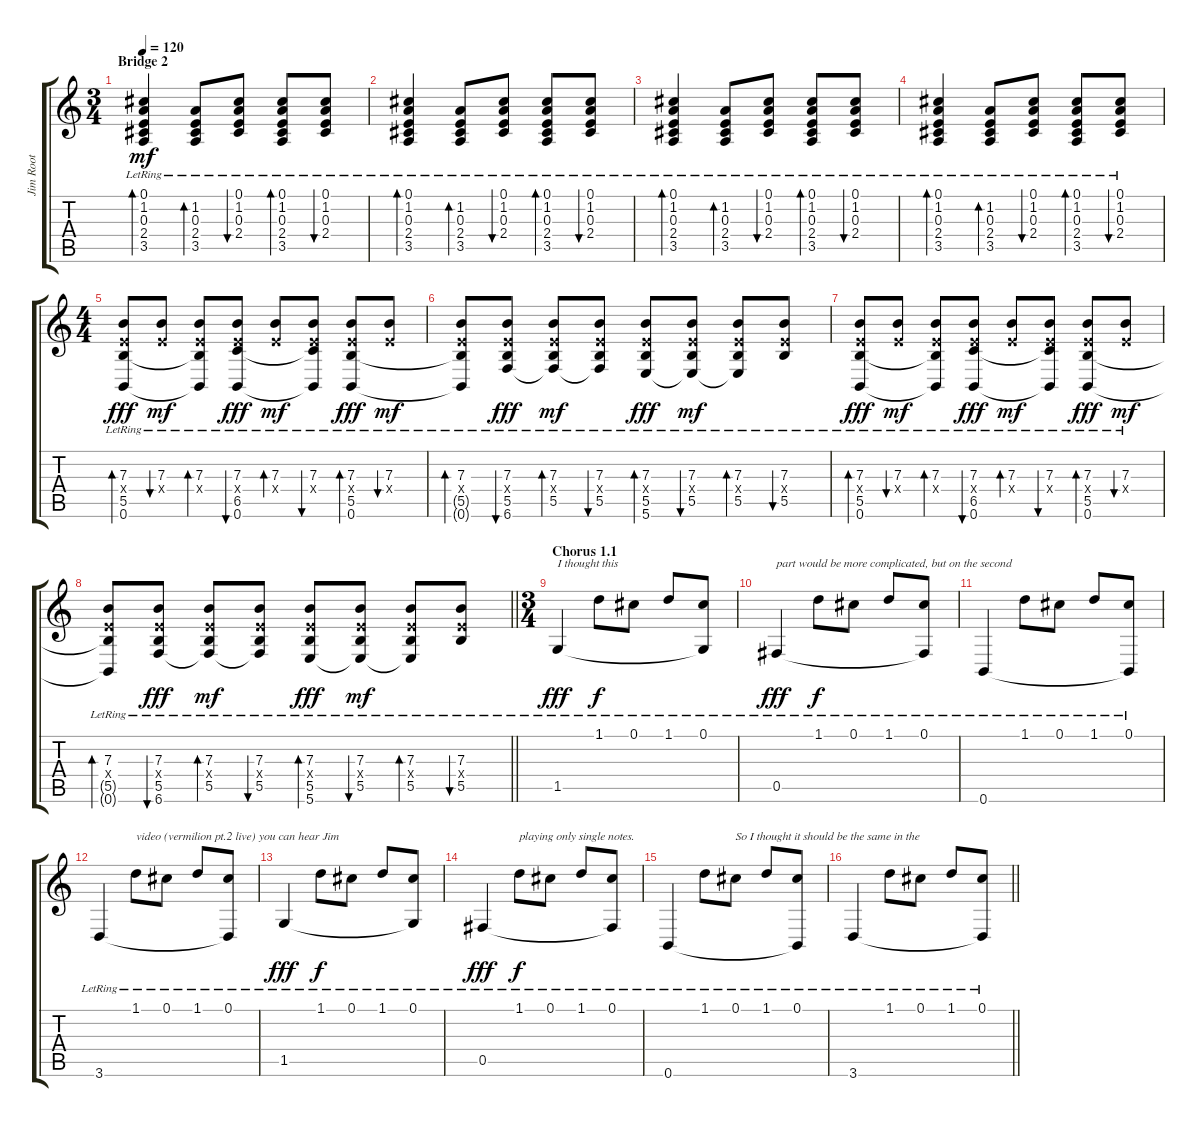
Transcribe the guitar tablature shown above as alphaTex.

\track ("Jim Root" "Jim Root") {instrument acousticguitarsteel}
\staff {score tabs}
\tuning (Db4 Ab3 E3 B2 Gb2 B1) {hide}
\ts (3 4)
\section ("" "Bridge 2")
\tempo 120
\clef g2
\ks c
(0.1{lr} 1.2{lr} 0.3{lr} 2.4{lr} 3.5{lr}).4{bd 60 dy mf} (1.2{lr} 0.3{lr} 2.4{lr} 3.5{lr}).8{bd 60} (0.1{lr} 1.2{lr} 0.3{lr} 2.4{lr}).8{bu 60} (0.1{lr} 1.2{lr} 0.3{lr} 2.4{lr} 3.5{lr}).8{bd 60} (0.1{lr} 1.2{lr} 0.3{lr} 2.4{lr}).8{bu 60} |
(0.1{lr} 1.2{lr} 0.3{lr} 2.4{lr} 3.5{lr}).4{bd 60} (1.2{lr} 0.3{lr} 2.4{lr} 3.5{lr}).8{bd 60} (0.1{lr} 1.2{lr} 0.3{lr} 2.4{lr}).8{bu 60} (0.1{lr} 1.2{lr} 0.3{lr} 2.4{lr} 3.5{lr}).8{bd 60} (0.1{lr} 1.2{lr} 0.3{lr} 2.4{lr}).8{bu 60} |
(0.1{lr} 1.2{lr} 0.3{lr} 2.4{lr} 3.5{lr}).4{bd 60} (1.2{lr} 0.3{lr} 2.4{lr} 3.5{lr}).8{bd 60} (0.1{lr} 1.2{lr} 0.3{lr} 2.4{lr}).8{bu 60} (0.1{lr} 1.2{lr} 0.3{lr} 2.4{lr} 3.5{lr}).8{bd 60} (0.1{lr} 1.2{lr} 0.3{lr} 2.4{lr}).8{bu 60} |
(0.1{lr} 1.2{lr} 0.3{lr} 2.4{lr} 3.5{lr}).4{bd 60} (1.2{lr} 0.3{lr} 2.4{lr} 3.5{lr}).8{bd 60} (0.1{lr} 1.2{lr} 0.3{lr} 2.4{lr}).8{bu 60} (0.1{lr} 1.2{lr} 0.3{lr} 2.4{lr} 3.5{lr}).8{bd 60} (0.1{lr} 1.2{lr} 0.3{lr} 2.4{lr}).8{bu 60} |
\ts (4 4)
(7.3{lr} 5.4{x} 5.5{lr} 0.6{lr}).8{bd 60 dy fff} (7.3{lr} 5.4{x}).8{bu 60 dy mf} (7.3{lr} 5.4{x} 5.5{t} 0.6{t}).8{bd 60} (7.3{lr} 5.4{x} 6.5{lr} 0.6{lr}).8{bu 60 dy fff} (7.3{lr} 5.4{x}).8{bd 60 dy mf} (7.3{lr} 5.4{x} 6.5{t} 0.6{t}).8{bu 60} (7.3{lr} 5.4{x} 5.5{lr} 0.6{lr}).8{bd 60 dy fff} (7.3{lr} 5.4{x}).8{bu 60 dy mf} |
(7.3{lr} 5.4{x} 5.5{t} 0.6{t}).8{bd 60} (7.3{lr} 5.4{x} 5.5{lr} 6.6{lr}).8{bu 60 dy fff} (7.3{lr} 5.4{x} 5.5{lr} 6.6{t}).8{bd 60 dy mf} (7.3{lr} 5.4{x} 5.5{lr} 6.6{t}).8{bu 60} (7.3{lr} 5.4{x} 5.5{lr} 5.6{lr}).8{bd 60 dy fff} (7.3{lr} 5.4{x} 5.5{lr} 5.6{t}).8{bu 60 dy mf} (7.3{lr} 5.4{x} 5.5{lr} 5.6{t}).8{bd 60} (7.3{lr} 5.4{x} 5.5{lr}).8{bu 60} |
(7.3{lr} 5.4{x} 5.5{lr} 0.6{lr}).8{bd 60 dy fff} (7.3{lr} 5.4{x}).8{bu 60 dy mf} (7.3{lr} 5.4{x} 5.5{t} 0.6{t}).8{bd 60} (7.3{lr} 5.4{x} 6.5{lr} 0.6{lr}).8{bu 60 dy fff} (7.3{lr} 5.4{x}).8{bd 60 dy mf} (7.3{lr} 5.4{x} 6.5{t} 0.6{t}).8{bu 60} (7.3{lr} 5.4{x} 5.5{lr} 0.6{lr}).8{bd 60 dy fff} (7.3{lr} 5.4{x}).8{bu 60 dy mf} |
\barLineRight lightlight
(7.3{lr} 5.4{x} 5.5{t} 0.6{t}).8{bd 60} (7.3{lr} 5.4{x} 5.5{lr} 6.6{lr}).8{bu 60 dy fff} (7.3{lr} 5.4{x} 5.5{lr} 6.6{t}).8{bd 60 dy mf} (7.3{lr} 5.4{x} 5.5{lr} 6.6{t}).8{bu 60} (7.3{lr} 5.4{x} 5.5{lr} 5.6{lr}).8{bd 60 dy fff} (7.3{lr} 5.4{x} 5.5{lr} 5.6{t}).8{bu 60 dy mf} (7.3{lr} 5.4{x} 5.5{lr} 5.6{t}).8{bd 60} (7.3{lr} 5.4{x} 5.5{lr}).8{bu 60} |
\ts (3 4)
\section ("" "Chorus 1.1")
1.5{lr}.4{txt "I thought this" dy fff} 1.1{lr}.8{dy f} 0.1{lr}.8 1.1{lr}.8 (0.1{lr} 1.5{t}).8 |
0.5{lr}.4{txt "part would be more complicated, but on the second" dy fff} 1.1{lr}.8{dy f} 0.1{lr}.8 1.1{lr}.8 (0.1{lr} 0.5{t}).8 |
0.6{lr}.4 1.1{lr}.8 0.1{lr}.8 1.1{lr}.8 (0.1{lr} 0.6{t}).8 |
3.6{lr}.4 1.1{lr}.8{txt "video (vermilion pt.2 live) you can hear Jim"} 0.1{lr}.8 1.1{lr}.8 (0.1{lr} 3.6{t}).8 |
1.5{lr}.4{dy fff} 1.1{lr}.8{dy f} 0.1{lr}.8 1.1{lr}.8 (0.1{lr} 1.5{t}).8 |
0.5{lr}.4{dy fff} 1.1{lr}.8{txt "playing only single notes." dy f} 0.1{lr}.8 1.1{lr}.8 (0.1{lr} 0.5{t}).8 |
0.6{lr}.4 1.1{lr}.8 0.1{lr}.8{txt "So I thought it should be the same in the"} 1.1{lr}.8 (0.1{lr} 0.6{t}).8 |
\barLineRight lightlight
3.6{lr}.4 1.1{lr}.8 0.1{lr}.8 1.1{lr}.8 (0.1{lr} 3.6{t}).8
